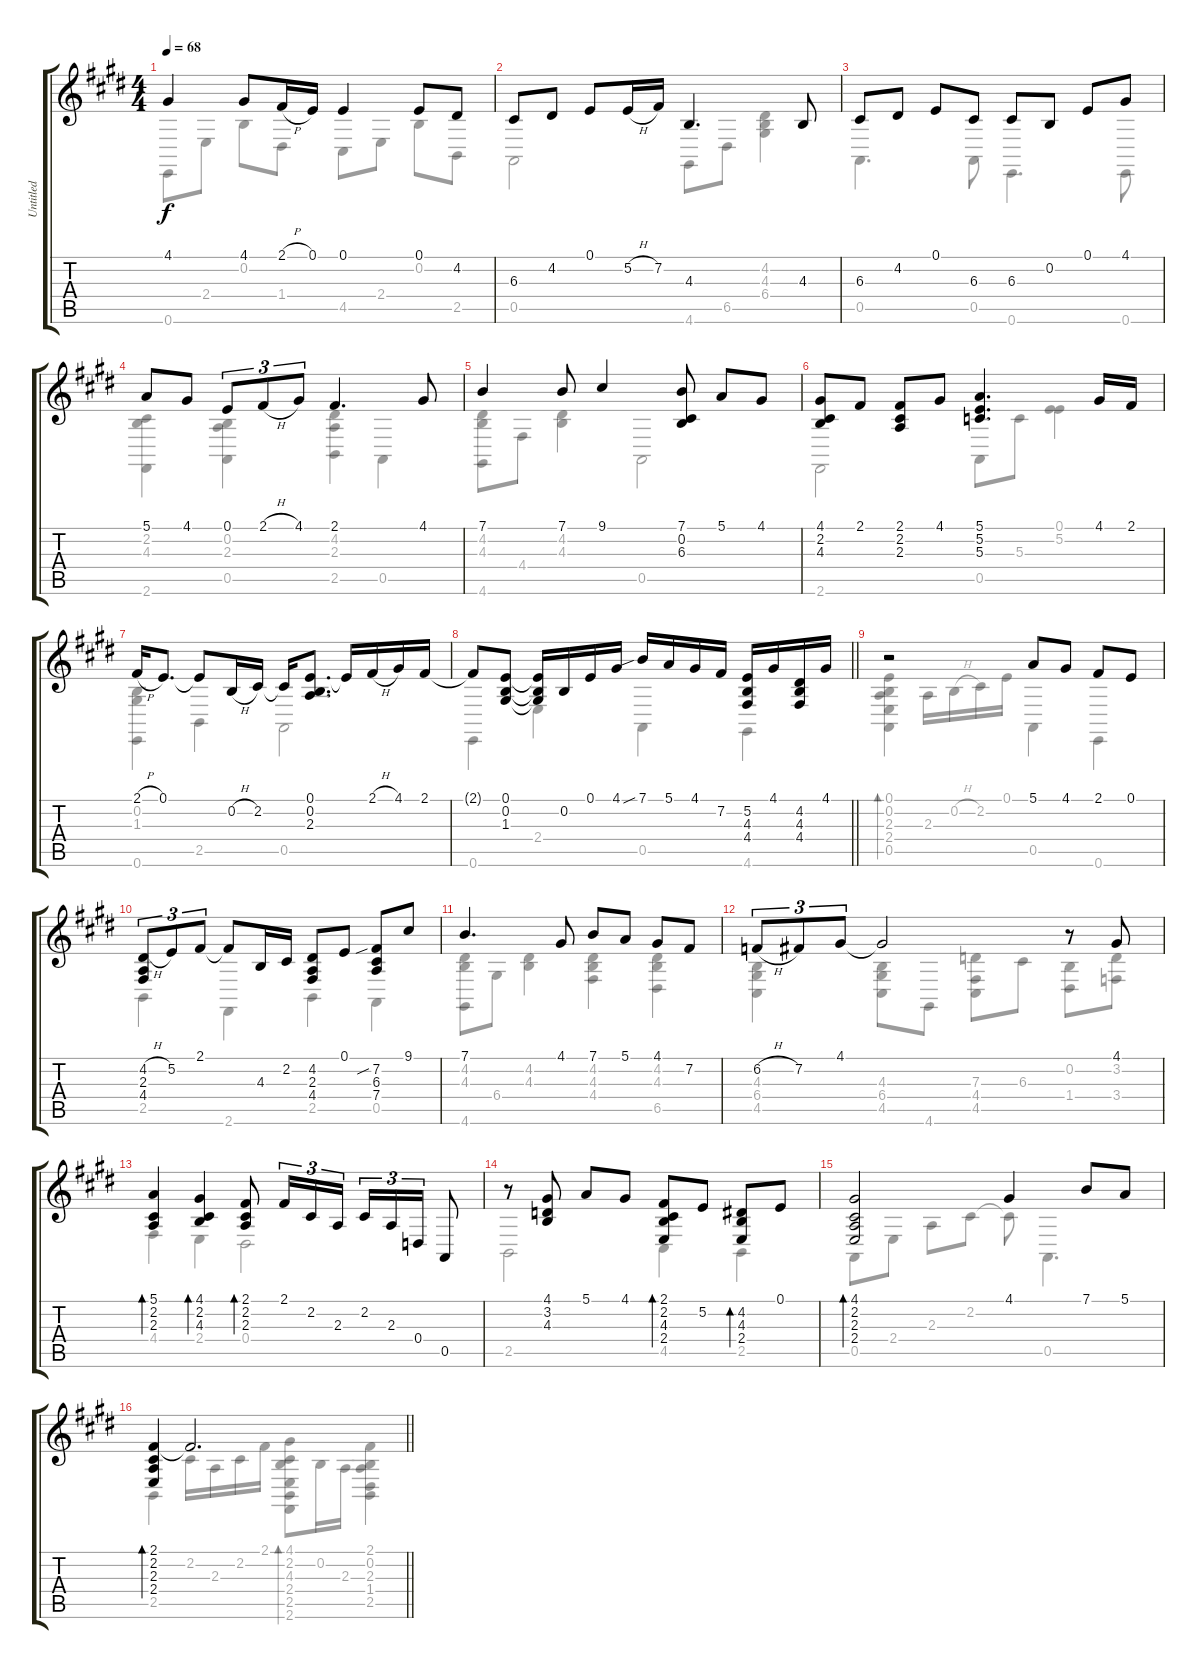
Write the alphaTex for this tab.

\track ("Untitled" "Untitled") {instrument acousticgrandpiano}
\staff {score tabs}
\tuning (E4 B3 G3 D3 A2 E2) {hide}
\voice
\ts (4 4)
\tempo 68
\clef g2
\ks c#minor
4.1.4{dy f} 4.1.8 2.1{h}.16 0.1.16 0.1.4 0.1.8 4.2.8 |
6.3.8 4.2.8 0.1.8 5.2{h}.16 7.2.16 4.3.4{d} 4.3.8 |
6.3.8 4.2.8 0.1.8 6.3.8 6.3.8 0.2.8 0.1.8 4.1.8 |
5.1.8 4.1.8 0.1.8{tu (3 2)} 2.1{h}.8{tu (3 2)} 4.1.8{tu (3 2)} 2.1.4{d} 4.1.8 |
7.1.4 7.1.8 9.1.4 (7.1 0.2 6.3).8 5.1.8 4.1.8 |
(4.1 2.2 4.3).8 2.1.8 (2.1 2.2 2.3).8 4.1.8 (5.1 5.2 5.3).4{d} 4.1.16 2.1.16 |
2.1{h}.16 0.1.8{d} 0.1{t}.8 0.2{h}.16 2.2.16 2.2{t}.16 (0.1 0.2 2.3).8{d} 0.1{t}.16 2.1{h}.16 4.1.16 2.1.16 |
\barLineRight lightlight
2.1{t}.8 (0.1 0.2 1.3).8 (0.1{t} 0.2{t} 1.3{t}).16 0.2.16 0.1.16 4.1.16 7.1{sib}.16 5.1.16 4.1.16 7.2.16 (5.2 4.3 4.4).16 4.1.16 (4.2 4.3 4.4).16 4.1.16 |
r.2 5.1.8 4.1.8 2.1.8 0.1.8 |
(4.2{h} 2.3 4.4).8{tu (3 2)} 5.2.8{tu (3 2)} 2.1.8{tu (3 2)} 2.1{t}.8 4.3.16 2.2.16 (4.2 2.3 4.4).8 0.1.8 (7.2{sib} 6.3 7.4).8 9.1.8 |
7.1.4{d} 4.1.8 7.1.8 5.1.8 4.1.8 7.2.8 |
6.2{h}.8{tu (3 2)} 7.2.8{tu (3 2)} 4.1.8{tu (3 2)} 4.1{t}.2 r.8 4.1.8 |
(5.1 2.2 2.3).4{bd 30} (4.1 2.2 4.3).4{bd 30} (2.1 2.2 2.3).8{bd 30} 2.1.16{tu (3 2)} 2.2.16{tu (3 2)} 2.3.16{tu (3 2)} 2.2.16{tu (3 2)} 2.3.16{tu (3 2)} 0.4.16{tu (3 2)} 0.5.8 |
r.8 (4.1 3.2 4.3).8 5.1.8 4.1.8 (2.1 2.2 4.3 2.4).8{bd 30} 5.2.8 (4.2 4.3 2.4).8{bd 30} 0.1.8 |
(4.1 2.2 2.3 2.4).2{bd 30} 4.1.4 7.1.8 5.1.8 |
\barLineRight lightlight
(2.1 2.2 2.3 2.4).4{bd 30} 2.1{t}.2{d}
\voice
\clef g2
\ottava regular
\simile none
\ks c#minor
0.6.8{dy f} 2.4.8 0.2.8 1.4.8 4.5.8 2.4.8 0.2.8 2.5.8 |
0.5.2 4.6.8 6.5.8 (4.2 4.3 6.4).4 |
0.5.4{d} 0.5.8 0.6.4{d} 0.6.8 |
(2.2 4.3 2.6).4 (0.2 2.3 0.5).4 (4.2 2.3 2.5).4 0.5.4 |
(4.2 4.3 4.6).8 4.4.8 (4.2 4.3).4 0.5.2 |
2.6.2 0.5.8 5.3.8 (0.1 5.2).4 |
(0.2 1.3 0.6).4 2.5.4 0.5.2 |
\barLineRight lightlight
0.6.4 2.4.4 0.5.4 4.6.4 |
(0.1 0.2 2.3 2.4 0.5).4{bd 30} 2.3.16 0.2{h}.16 2.2.16 0.1.16 0.5.4 0.6.4 |
2.5.4 2.6.4 2.5.4 0.5.4 |
(4.2 4.3 4.6).8 6.4.8 (4.2 4.3).4 (4.2 4.3 4.4).4 (4.2 4.3 6.5).4 |
(4.3 6.4 4.5).4 (4.3 6.4 4.5).8 4.6.8 (7.3 4.4 4.5).8 6.3.8 (0.2 1.4).8 (3.2 3.4).8 |
4.4.4 2.4.4 0.4.2 |
2.5.2 4.5.4 2.5.4 |
0.5.8 2.4.8 2.3.8 2.2.8 2.2{t}.8 0.5.4{d} |
\barLineRight lightlight
2.5.4 2.2.16 2.3.16 2.2.16 2.1.16 (4.1 2.2 4.3 2.4 2.5 2.6).8{bd 30} 0.2.16 2.3.16 (2.1 0.2 2.3 1.4 2.5).4
